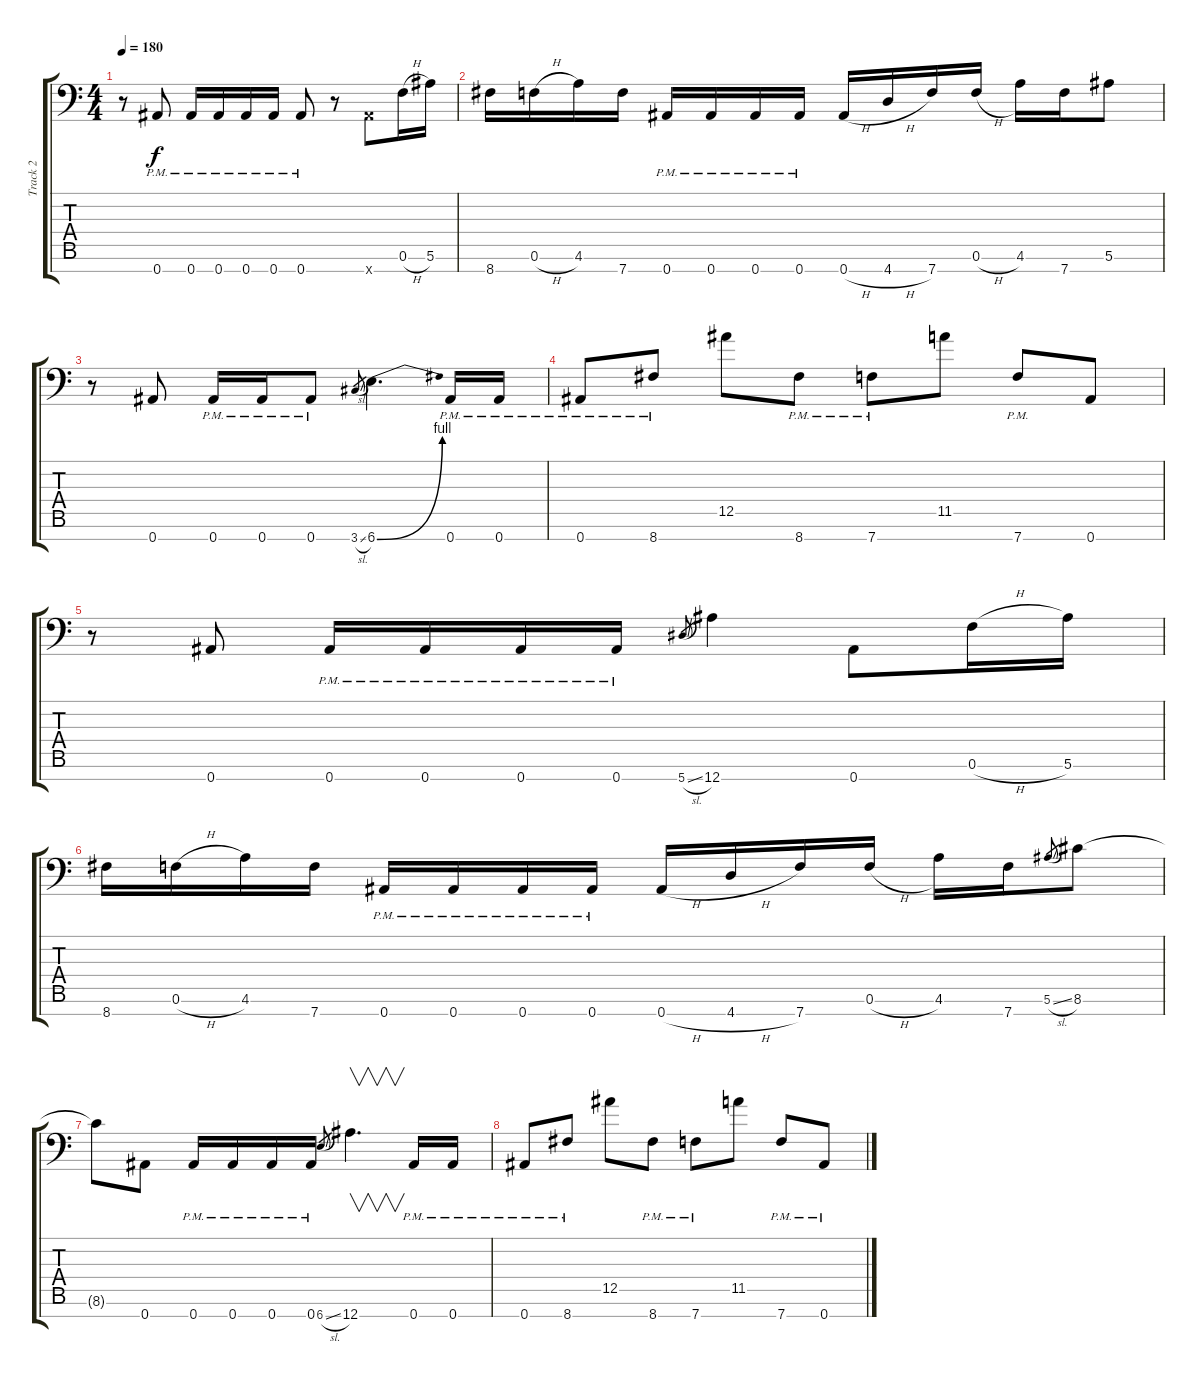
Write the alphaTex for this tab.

\track ("Track 2" "Track 2") {instrument distortionguitar}
\staff {score tabs}
\tuning (F4 C4 Ab3 Eb3 Bb2 F2 Bb1) {hide}
\ts (4 4)
\tempo 180
\clef f4
\ks c
r.8{dy f} 0.7{pm}.8 0.7{pm}.16 0.7{pm}.16 0.7{pm}.16 0.7{pm}.16 0.7{pm}.8 r.8 0.7{x}.8 0.6{h}.16 5.6.16 |
8.7.16 0.6{h}.16 4.6.16 7.7.16 0.7{pm}.16 0.7{pm}.16 0.7{pm}.16 0.7{pm}.16 0.7{h}.16 4.7{h}.16 7.7.16 0.6{h}.16 4.6.16 7.7.16 5.6.8 |
r.8 0.7.8 0.7{pm}.16 0.7{pm}.16 0.7{pm}.8 3.7{sl}.8{gr} 6.7{be (bend 0 0 60 4)}.4{d} 0.7{pm}.16 0.7{pm}.16 |
0.7{pm}.8 8.7{pm}.8 12.5.8 8.7{pm}.8 7.7{pm}.8 11.5.8 7.7{pm}.8 0.7.8 |
r.8 0.7.8 0.7{pm}.16 0.7{pm}.16 0.7{pm}.16 0.7{pm}.16 5.7{sl}.8{gr} 12.7.4 0.7.8 0.6{h}.16 5.6.16 |
8.7.16 0.6{h}.16 4.6.16 7.7.16 0.7{pm}.16 0.7{pm}.16 0.7{pm}.16 0.7{pm}.16 0.7{h}.16 4.7{h}.16 7.7.16 0.6{h}.16 4.6.16 7.7.16 5.6{sl}.8{gr} 8.6.8 |
8.6{t}.8 0.7.8 0.7{pm}.16 0.7{pm}.16 0.7{pm}.16 0.7{pm}.16 6.7{sl}.8{gr} 12.7.4{v d} 0.7{pm}.16 0.7{pm}.16 |
0.7{pm}.8 8.7{pm}.8 12.5.8 8.7{pm}.8 7.7{pm}.8 11.5.8 7.7{pm}.8 0.7{pm}.8
